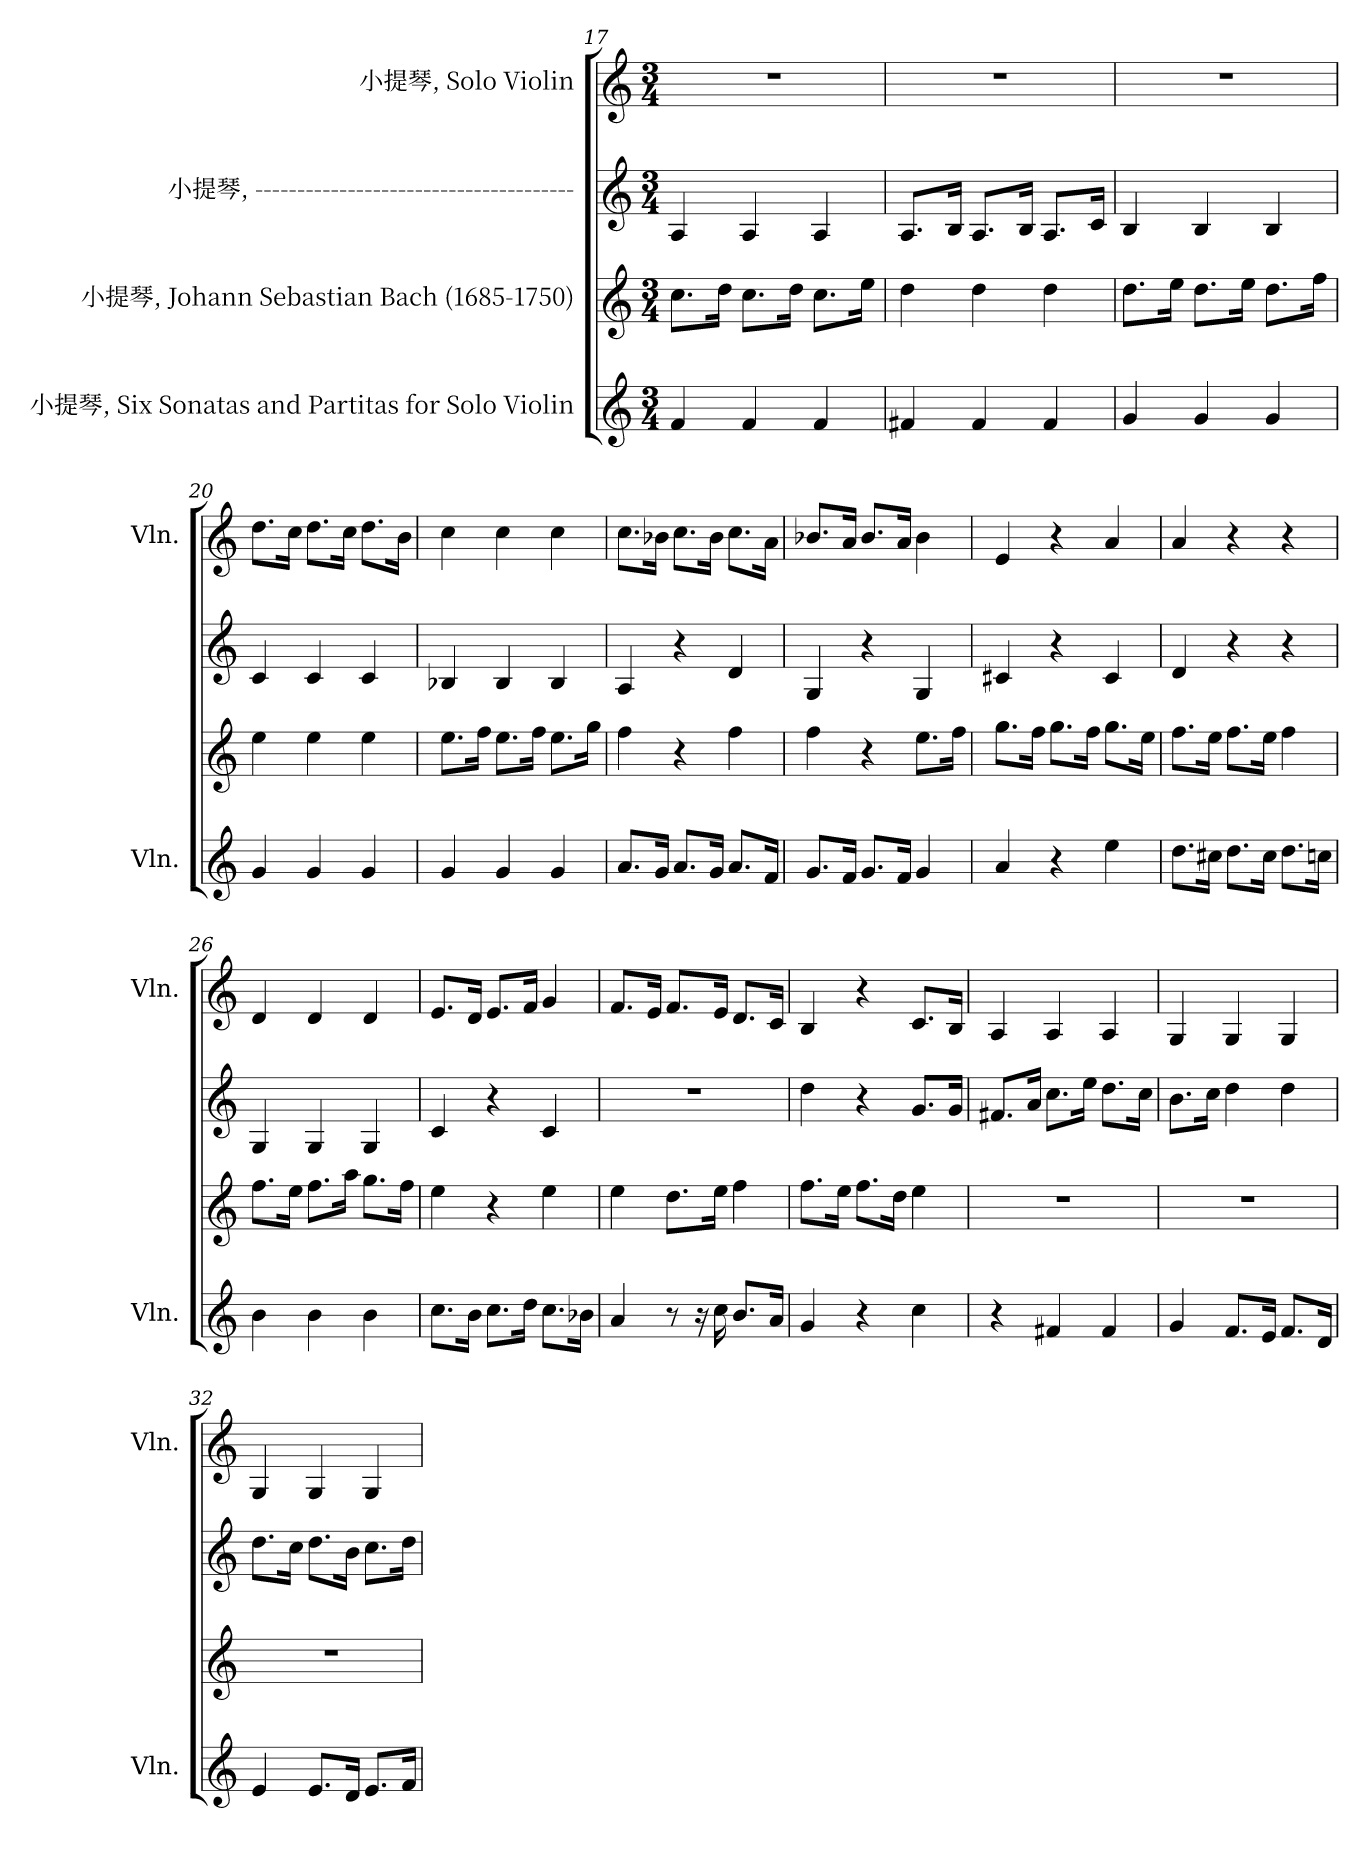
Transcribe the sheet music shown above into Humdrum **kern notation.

**kern	**kern	**kern	**kern
*part4	*part3	*part2	*part1
*staff4	*staff3	*staff2	*staff1
*I"小提琴, Six Sonatas and Partitas for Solo Violin	*I"小提琴, Johann Sebastian Bach  (1685-1750)	*I"小提琴, --------------------------------------	*I"小提琴, Solo Violin
*I'Vln.	*	*	*I'Vln.
!!LO:LB:g=z
*clefG2	*clefG2	*clefG2	*clefG2
*k[]	*k[]	*k[]	*k[]
*M3/4	*M3/4	*M3/4	*M3/4
=17	=17	=17	=17
4f/	8.cc\L	4A/	2.r
.	16dd\Jk	.	.
4f/	8.cc\L	4A/	.
.	16dd\Jk	.	.
4f/	8.cc\L	4A/	.
.	16ee\Jk	.	.
=18	=18	=18	=18
4f#X/	4dd\	8.A/L	2.r
.	.	16B/Jk	.
4f#/	4dd\	8.A/L	.
.	.	16B/Jk	.
4f#/	4dd\	8.A/L	.
.	.	16c/Jk	.
=19	=19	=19	=19
4g/	8.dd\L	4B/	2.r
.	16ee\Jk	.	.
4g/	8.dd\L	4B/	.
.	16ee\Jk	.	.
4g/	8.dd\L	4B/	.
.	16ff\Jk	.	.
=20	=20	=20	=20
4g/	4ee\	4c/	8.dd\L
.	.	.	16cc\Jk
4g/	4ee\	4c/	8.dd\L
.	.	.	16cc\Jk
4g/	4ee\	4c/	8.dd\L
.	.	.	16b\Jk
=21	=21	=21	=21
4g/	8.ee\L	4B-X/	4cc\
.	16ff\Jk	.	.
4g/	8.ee\L	4B-/	4cc\
.	16ff\Jk	.	.
4g/	8.ee\L	4B-/	4cc\
.	16gg\Jk	.	.
!!LO:LB:g=z
=22	=22	=22	=22
8.a/L	4ff\	4A/	8.cc\L
16g/Jk	.	.	16b-X\Jk
8.a/L	4r	4r	8.cc\L
16g/Jk	.	.	16b-\Jk
8.a/L	4ff\	4d/	8.cc\L
16f/Jk	.	.	16a\Jk
=23	=23	=23	=23
8.g/L	4ff\	4G/	8.b-X/L
16f/Jk	.	.	16a/Jk
8.g/L	4r	4r	8.b-/L
16f/Jk	.	.	16a/Jk
4g/	8.ee\L	4G/	4b-\
.	16ff\Jk	.	.
=24	=24	=24	=24
4a/	8.gg\L	4c#X/	4e/
.	16ff\Jk	.	.
4r	8.gg\L	4r	4r
.	16ff\Jk	.	.
4ee\	8.gg\L	4c#/	4a/
.	16ee\Jk	.	.
=25	=25	=25	=25
8.dd\L	8.ff\L	4d/	4a/
16cc#X\Jk	16ee\Jk	.	.
8.dd\L	8.ff\L	4r	4r
16cc#\Jk	16ee\Jk	.	.
8.dd\L	4ff\	4r	4r
16ccn\Jk	.	.	.
=26	=26	=26	=26
4b\	8.ff\L	4G/	4d/
.	16ee\Jk	.	.
4b\	8.ff\L	4G/	4d/
.	16aa\Jk	.	.
4b\	8.gg\L	4G/	4d/
.	16ff\Jk	.	.
!!LO:PB:g=z
=27	=27	=27	=27
8.cc\L	4ee\	4c/	8.e/L
16b\Jk	.	.	16d/Jk
8.cc\L	4r	4r	8.e/L
16dd\Jk	.	.	16f/Jk
8.cc\L	4ee\	4c/	4g/
16b-X\Jk	.	.	.
=28	=28	=28	=28
4a/	4ee\	2.r	8.f/L
.	.	.	16e/Jk
8r	8.dd\L	.	8.f/L
16r	.	.	.
16cc\	16ee\Jk	.	16e/Jk
8.b/L	4ff\	.	8.d/L
16a/Jk	.	.	16c/Jk
=29	=29	=29	=29
4g/	8.ff\L	4dd\	4B/
.	16ee\Jk	.	.
4r	8.ff\L	4r	4r
.	16dd\Jk	.	.
4cc\	4ee\	8.g/L	8.c/L
.	.	16g/Jk	16B/Jk
=30	=30	=30	=30
4r	2.r	8.f#X/L	4A/
.	.	16a/Jk	.
4f#X/	.	8.cc\L	4A/
.	.	16ee\Jk	.
4f#/	.	8.dd\L	4A/
.	.	16cc\Jk	.
=31	=31	=31	=31
4g/	2.r	8.b\L	4G/
.	.	16cc\Jk	.
8.f/L	.	4dd\	4G/
16e/Jk	.	.	.
8.f/L	.	4dd\	4G/
16d/Jk	.	.	.
!!LO:LB:g=z
=32	=32	=32	=32
4e/	2.r	8.dd\L	4G/
.	.	16cc\Jk	.
8.e/L	.	8.dd\L	4G/
16d/Jk	.	16b\Jk	.
8.e/L	.	8.cc\L	4G/
16f/Jk	.	16dd\Jk	.
=	=	=	=
*-	*-	*-	*-
